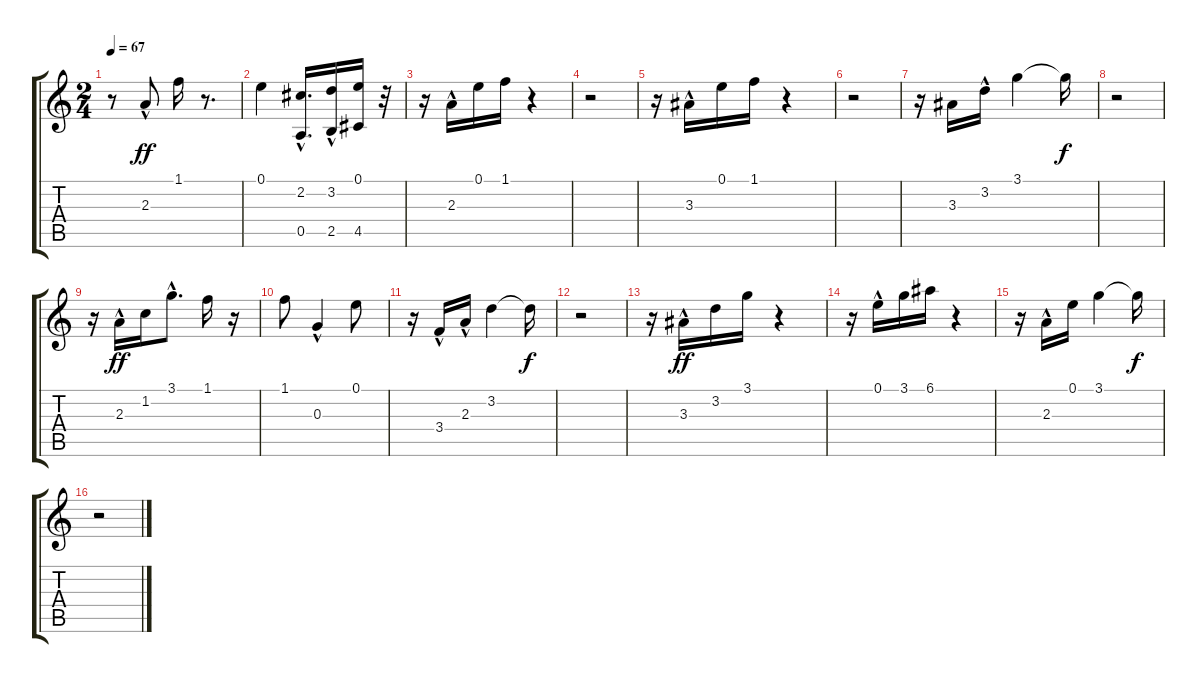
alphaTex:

\track "" {instrument electricguitarclean}
\staff {score tabs}
\tuning (E4 B3 G3 D3 A2 E2) {hide}
\ts (2 4)
\tempo 67
\clef g2
\ks c
r.8{dy ff} 2.3{hac}.8 1.1.16 r.8{d} |
0.1.4 (2.2{hac} 0.5{hac}).16{d} (3.2{hac} 2.5{hac}).16 (0.1 4.5).16 r.32 |
r.16 2.3{hac}.16 0.1.16 1.1.16 r.4 |
r.2 |
r.16 3.3{hac}.16 0.1.16 1.1.16 r.4 |
r.2 |
r.16 3.3.16 3.2{hac}.16 3.1.4 3.1{t}.16{dy f} |
r.2 |
r.16 2.3{hac}.16{dy ff} 1.2.16 3.1{hac}.8{d} 1.1.16 r.16 |
1.1.8 0.3{hac}.4 0.1.8 |
r.16 3.4{hac}.16 2.3{hac}.16 3.2.4 3.2{t}.16{dy f} |
r.2 |
r.16 3.3{hac}.16{dy ff} 3.2.16 3.1.16 r.4 |
r.16 0.1{hac}.16 3.1.16 6.1.16 r.4 |
r.16 2.3{hac}.16 0.1.16 3.1.4 3.1{t}.16{dy f} |
r.2
